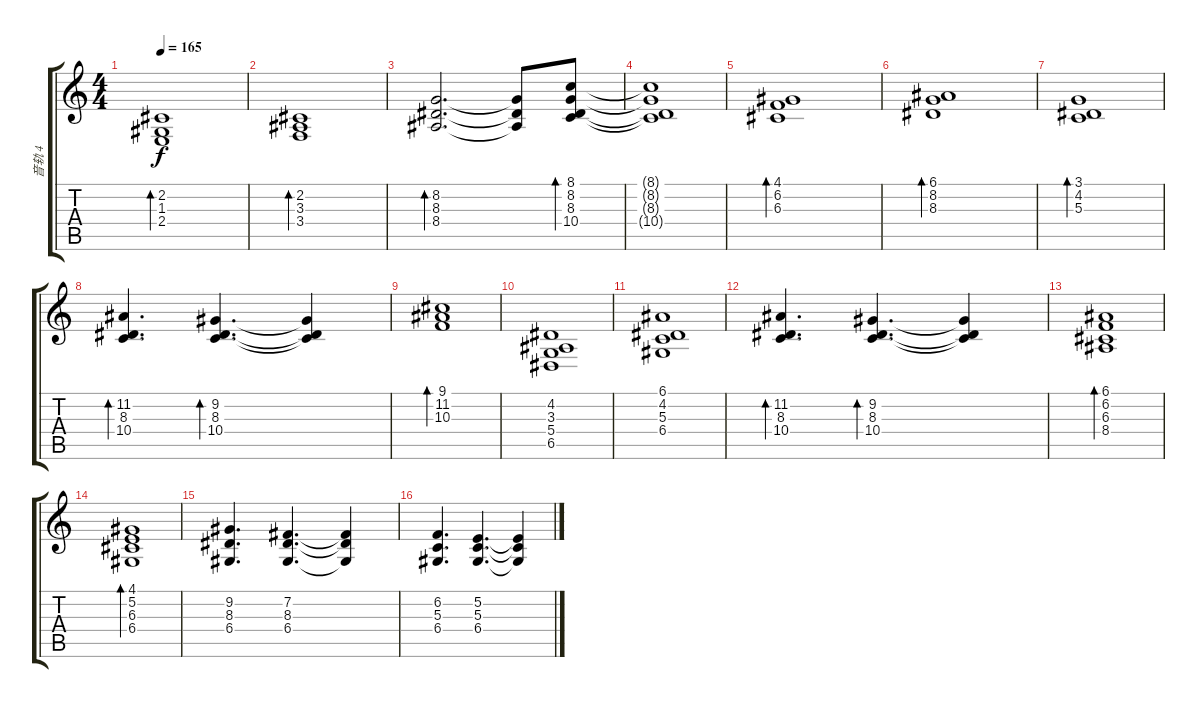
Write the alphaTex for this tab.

\track ("音轨 4" "音轨 4") {instrument electricgrandpiano}
\staff {score tabs}
\tuning (E4 B3 G3 D3 A2 E2) {hide}
\ts (4 4)
\tempo 165
\clef g2
\ks c
(2.2 1.3 2.4).1{bd 120 dy f} |
(2.2 3.3 3.4).1{bd 120} |
(8.2 8.3 8.4).2{d bd 120} (8.2{t} 8.3{t} 8.4{t}).8 (8.1 8.2 8.3 10.4).8{bd 120} |
(8.1{t} 8.2{t} 8.3{t} 10.4{t}).1 |
(4.1 6.2 6.3).1{bd 120} |
(6.1 8.2 8.3).1{bd 120} |
(3.1 4.2 5.3).1{bd 120} |
(11.2 8.3 10.4).4{d bd 120} (9.2 8.3 10.4).4{d bd 120} (9.2{t} 8.3{t} 10.4{t}).4 |
(9.1 11.2 10.3).1{bd 120} |
(4.2 3.3 5.4 6.5).1 |
(6.1 4.2 5.3 6.4).1 |
(11.2 8.3 10.4).4{d bd 120} (9.2 8.3 10.4).4{d bd 120} (9.2{t} 8.3{t} 10.4{t}).4 |
(6.1 6.2 6.3 8.4).1{bd 120} |
(4.1 5.2 6.3 6.4).1{bd 240} |
(9.2 8.3 6.4).4{d} (7.2 8.3 6.4).4{d} (7.2{t} 8.3{t} 6.4{t}).4 |
(6.2 5.3 6.4).4{d} (5.2 5.3 6.4).4{d} (5.2{t} 5.3{t} 6.4{t}).4
